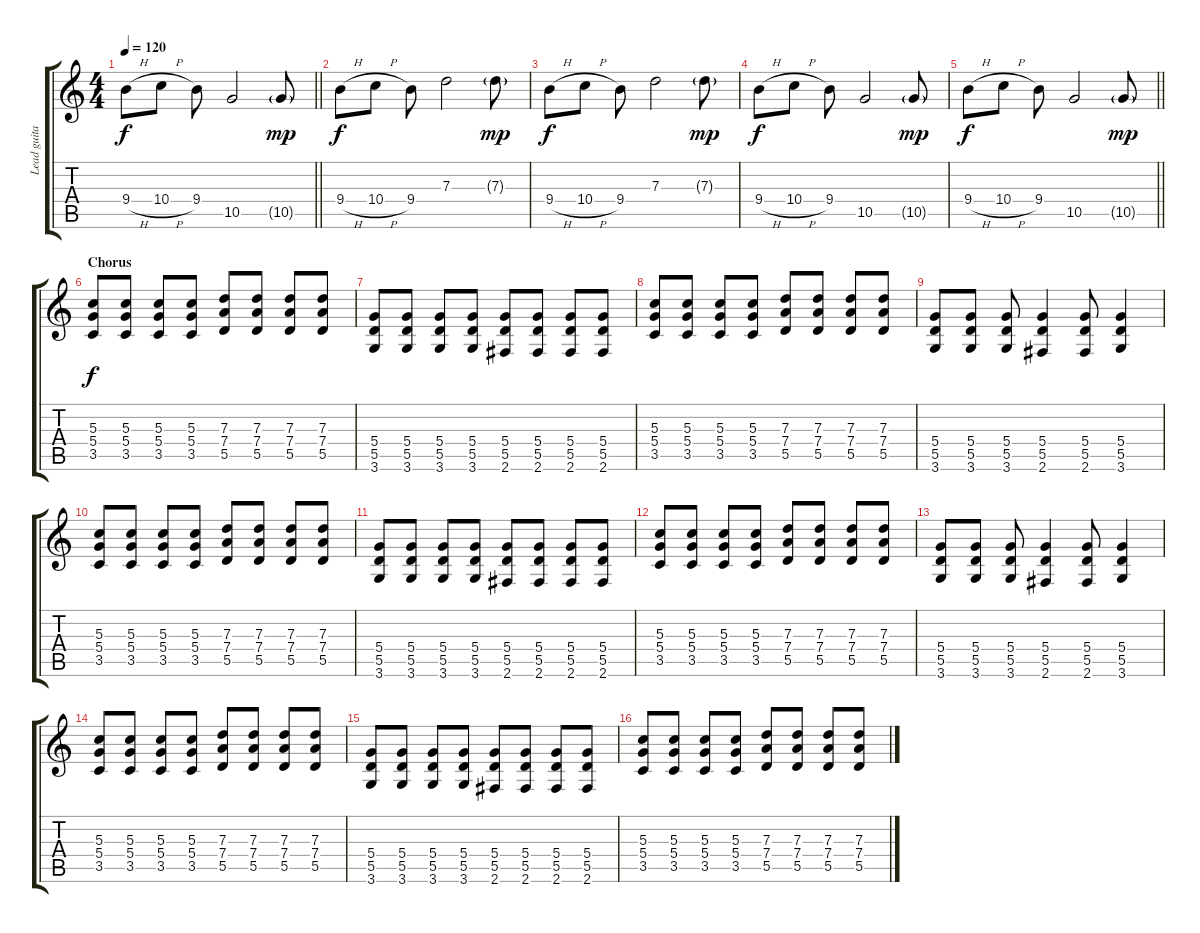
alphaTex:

\track ("Lead guitar" "Lead guita") {instrument overdrivenguitar}
\staff {score tabs}
\tuning (E4 B3 G3 D3 A2 E2) {hide}
\ts (4 4)
\tempo 120
\clef g2
\barLineRight lightlight
\ks c
9.4{h}.8{dy f} 10.4{h}.8 9.4.8 10.5.2 10.5{g}.8{dy mp} |
9.4{h}.8{dy f} 10.4{h}.8 9.4.8 7.3.2 7.3{g}.8{dy mp} |
9.4{h}.8{dy f} 10.4{h}.8 9.4.8 7.3.2 7.3{g}.8{dy mp} |
9.4{h}.8{dy f} 10.4{h}.8 9.4.8 10.5.2 10.5{g}.8{dy mp} |
\barLineRight lightlight
9.4{h}.8{dy f} 10.4{h}.8 9.4.8 10.5.2 10.5{g}.8{dy mp} |
\section ("" "Chorus")
(5.3 5.4 3.5).8{dy f} (5.3 5.4 3.5).8 (5.3 5.4 3.5).8 (5.3 5.4 3.5).8 (7.3 7.4 5.5).8 (7.3 7.4 5.5).8 (7.3 7.4 5.5).8 (7.3 7.4 5.5).8 |
(5.4 5.5 3.6).8 (5.4 5.5 3.6).8 (5.4 5.5 3.6).8 (5.4 5.5 3.6).8 (5.4 5.5 2.6).8 (5.4 5.5 2.6).8 (5.4 5.5 2.6).8 (5.4 5.5 2.6).8 |
(5.3 5.4 3.5).8 (5.3 5.4 3.5).8 (5.3 5.4 3.5).8 (5.3 5.4 3.5).8 (7.3 7.4 5.5).8 (7.3 7.4 5.5).8 (7.3 7.4 5.5).8 (7.3 7.4 5.5).8 |
(5.4 5.5 3.6).8 (5.4 5.5 3.6).8 (5.4 5.5 3.6).8 (5.4 5.5 2.6).4 (5.4 5.5 2.6).8 (5.4 5.5 3.6).4 |
(5.3 5.4 3.5).8 (5.3 5.4 3.5).8 (5.3 5.4 3.5).8 (5.3 5.4 3.5).8 (7.3 7.4 5.5).8 (7.3 7.4 5.5).8 (7.3 7.4 5.5).8 (7.3 7.4 5.5).8 |
(5.4 5.5 3.6).8 (5.4 5.5 3.6).8 (5.4 5.5 3.6).8 (5.4 5.5 3.6).8 (5.4 5.5 2.6).8 (5.4 5.5 2.6).8 (5.4 5.5 2.6).8 (5.4 5.5 2.6).8 |
(5.3 5.4 3.5).8 (5.3 5.4 3.5).8 (5.3 5.4 3.5).8 (5.3 5.4 3.5).8 (7.3 7.4 5.5).8 (7.3 7.4 5.5).8 (7.3 7.4 5.5).8 (7.3 7.4 5.5).8 |
(5.4 5.5 3.6).8 (5.4 5.5 3.6).8 (5.4 5.5 3.6).8 (5.4 5.5 2.6).4 (5.4 5.5 2.6).8 (5.4 5.5 3.6).4 |
(5.3 5.4 3.5).8 (5.3 5.4 3.5).8 (5.3 5.4 3.5).8 (5.3 5.4 3.5).8 (7.3 7.4 5.5).8 (7.3 7.4 5.5).8 (7.3 7.4 5.5).8 (7.3 7.4 5.5).8 |
(5.4 5.5 3.6).8 (5.4 5.5 3.6).8 (5.4 5.5 3.6).8 (5.4 5.5 3.6).8 (5.4 5.5 2.6).8 (5.4 5.5 2.6).8 (5.4 5.5 2.6).8 (5.4 5.5 2.6).8 |
(5.3 5.4 3.5).8 (5.3 5.4 3.5).8 (5.3 5.4 3.5).8 (5.3 5.4 3.5).8 (7.3 7.4 5.5).8 (7.3 7.4 5.5).8 (7.3 7.4 5.5).8 (7.3 7.4 5.5).8
